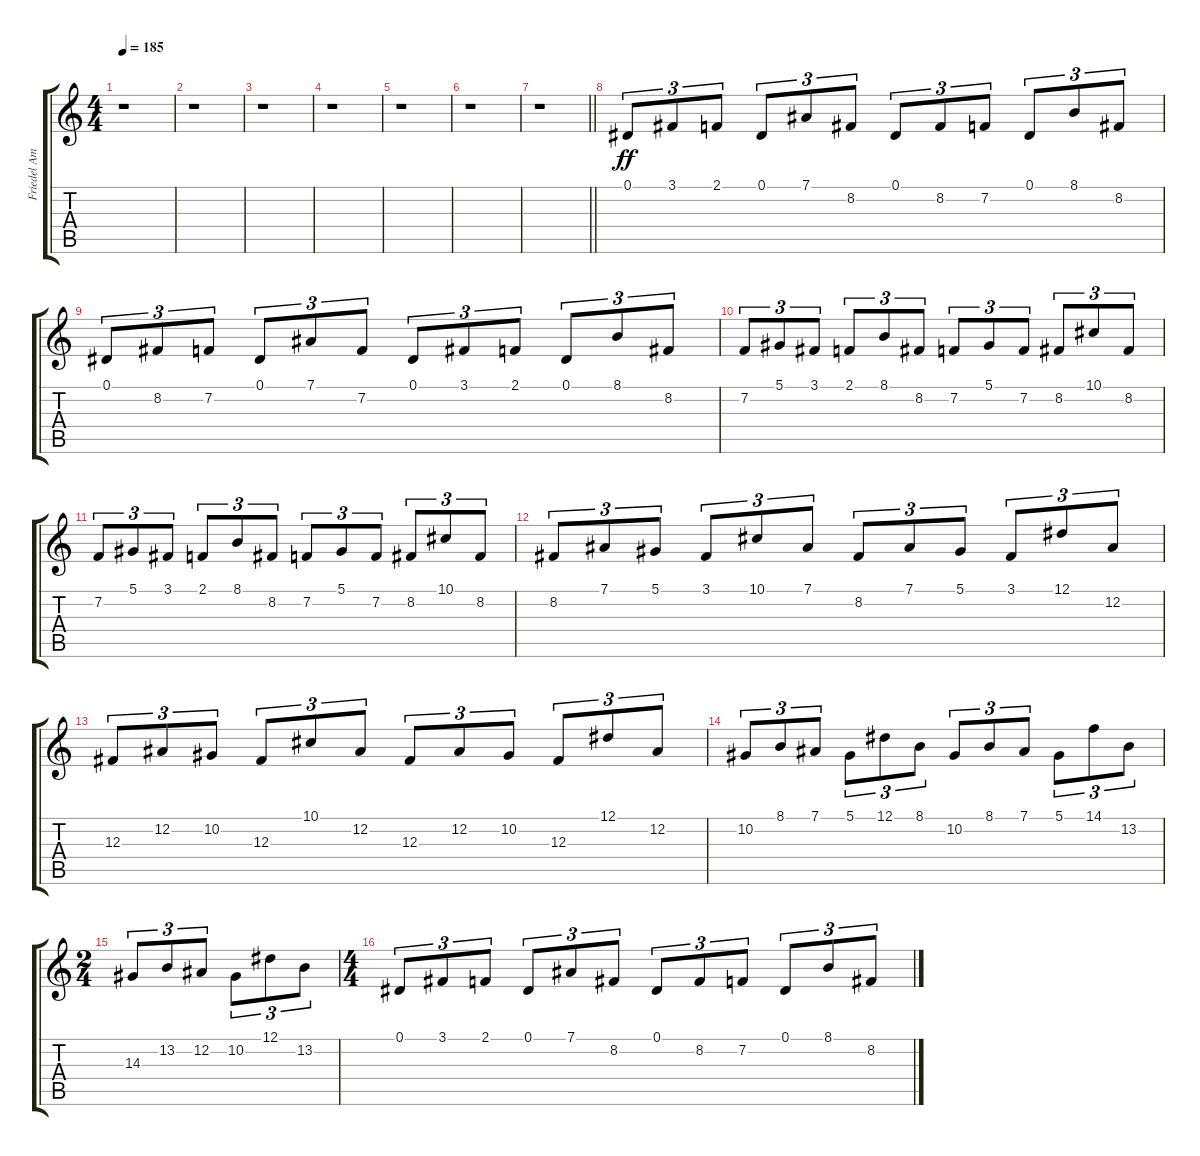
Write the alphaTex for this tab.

\track ("Friedel Amon" "Friedel Am") {instrument synthstrings1}
\staff {score tabs}
\tuning (Eb4 Bb3 Gb3 Db3 Ab2 Eb2) {hide}
\ts (4 4)
\tempo 185
\clef g2
\ks c
r.1{dy fff} |
r.1 |
r.1 |
r.1 |
r.1 |
r.1 |
\barLineRight lightlight
r.1 |
\section ("" "")
0.1.8{tu (3 2) dy ff volume 9 instrument harpsichord} 3.1.8{tu (3 2)} 2.1.8{tu (3 2)} 0.1.8{tu (3 2)} 7.1.8{tu (3 2)} 8.2.8{tu (3 2)} 0.1.8{tu (3 2)} 8.2.8{tu (3 2)} 7.2.8{tu (3 2)} 0.1.8{tu (3 2)} 8.1.8{tu (3 2)} 8.2.8{tu (3 2)} |
0.1.8{tu (3 2)} 8.2.8{tu (3 2)} 7.2.8{tu (3 2)} 0.1.8{tu (3 2)} 7.1.8{tu (3 2)} 7.2.8{tu (3 2)} 0.1.8{tu (3 2)} 3.1.8{tu (3 2)} 2.1.8{tu (3 2)} 0.1.8{tu (3 2)} 8.1.8{tu (3 2)} 8.2.8{tu (3 2)} |
7.2.8{tu (3 2)} 5.1.8{tu (3 2)} 3.1.8{tu (3 2)} 2.1.8{tu (3 2)} 8.1.8{tu (3 2)} 8.2.8{tu (3 2)} 7.2.8{tu (3 2)} 5.1.8{tu (3 2)} 7.2.8{tu (3 2)} 8.2.8{tu (3 2)} 10.1.8{tu (3 2)} 8.2.8{tu (3 2)} |
7.2.8{tu (3 2)} 5.1.8{tu (3 2)} 3.1.8{tu (3 2)} 2.1.8{tu (3 2)} 8.1.8{tu (3 2)} 8.2.8{tu (3 2)} 7.2.8{tu (3 2)} 5.1.8{tu (3 2)} 7.2.8{tu (3 2)} 8.2.8{tu (3 2)} 10.1.8{tu (3 2)} 8.2.8{tu (3 2)} |
8.2.8{tu (3 2)} 7.1.8{tu (3 2)} 5.1.8{tu (3 2)} 3.1.8{tu (3 2)} 10.1.8{tu (3 2)} 7.1.8{tu (3 2)} 8.2.8{tu (3 2)} 7.1.8{tu (3 2)} 5.1.8{tu (3 2)} 3.1.8{tu (3 2)} 12.1.8{tu (3 2)} 12.2.8{tu (3 2)} |
12.3.8{tu (3 2)} 12.2.8{tu (3 2)} 10.2.8{tu (3 2)} 12.3.8{tu (3 2)} 10.1.8{tu (3 2)} 12.2.8{tu (3 2)} 12.3.8{tu (3 2)} 12.2.8{tu (3 2)} 10.2.8{tu (3 2)} 12.3.8{tu (3 2)} 12.1.8{tu (3 2)} 12.2.8{tu (3 2)} |
10.2.8{tu (3 2)} 8.1.8{tu (3 2)} 7.1.8{tu (3 2)} 5.1.8{tu (3 2)} 12.1.8{tu (3 2)} 8.1.8{tu (3 2)} 10.2.8{tu (3 2)} 8.1.8{tu (3 2)} 7.1.8{tu (3 2)} 5.1.8{tu (3 2)} 14.1.8{tu (3 2)} 13.2.8{tu (3 2)} |
\ts (2 4)
14.3.8{tu (3 2)} 13.2.8{tu (3 2)} 12.2.8{tu (3 2)} 10.2.8{tu (3 2)} 12.1.8{tu (3 2)} 13.2.8{tu (3 2)} |
\ts (4 4)
0.1.8{tu (3 2) volume 6 instrument harpsichord} 3.1.8{tu (3 2)} 2.1.8{tu (3 2)} 0.1.8{tu (3 2)} 7.1.8{tu (3 2)} 8.2.8{tu (3 2)} 0.1.8{tu (3 2)} 8.2.8{tu (3 2)} 7.2.8{tu (3 2)} 0.1.8{tu (3 2)} 8.1.8{tu (3 2)} 8.2.8{tu (3 2)}
